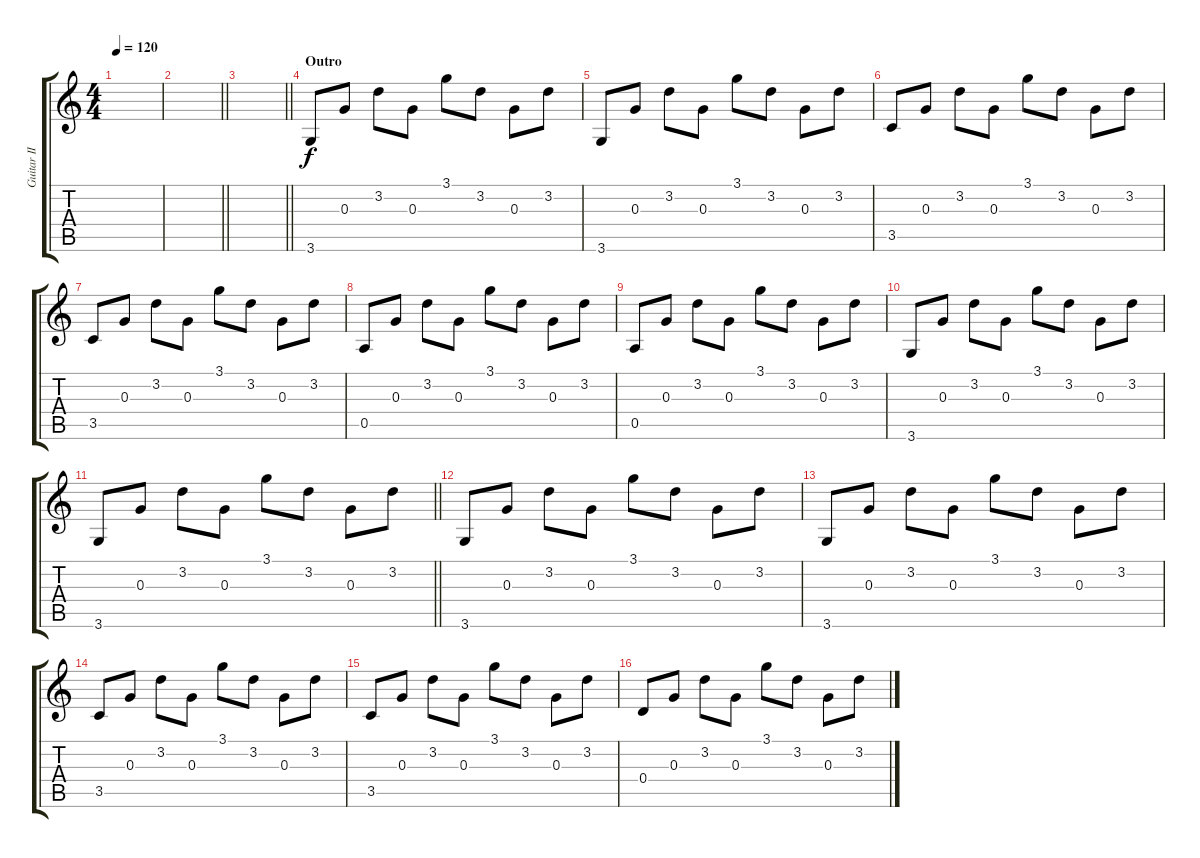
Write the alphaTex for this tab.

\track ("Guitar II" "Guitar II") {instrument acousticguitarnylon}
\staff {score tabs}
\tuning (E4 B3 G3 D3 A2 E2) {hide}
\ts (4 4)
\tempo 120
\clef g2
\ks c
|
\barLineRight lightlight
|
\barLineRight lightlight
|
\section ("" "Outro")
3.6.8 0.3.8 3.2.8 0.3.8 3.1.8 3.2.8 0.3.8 3.2.8 |
3.6.8 0.3.8 3.2.8 0.3.8 3.1.8 3.2.8 0.3.8 3.2.8 |
3.5.8 0.3.8 3.2.8 0.3.8 3.1.8 3.2.8 0.3.8 3.2.8 |
3.5.8 0.3.8 3.2.8 0.3.8 3.1.8 3.2.8 0.3.8 3.2.8 |
0.5.8 0.3.8 3.2.8 0.3.8 3.1.8 3.2.8 0.3.8 3.2.8 |
0.5.8 0.3.8 3.2.8 0.3.8 3.1.8 3.2.8 0.3.8 3.2.8 |
3.6.8 0.3.8 3.2.8 0.3.8 3.1.8 3.2.8 0.3.8 3.2.8 |
\barLineRight lightlight
3.6.8 0.3.8 3.2.8 0.3.8 3.1.8 3.2.8 0.3.8 3.2.8 |
3.6.8 0.3.8 3.2.8 0.3.8 3.1.8 3.2.8 0.3.8 3.2.8 |
3.6.8 0.3.8 3.2.8 0.3.8 3.1.8 3.2.8 0.3.8 3.2.8 |
3.5.8 0.3.8 3.2.8 0.3.8 3.1.8 3.2.8 0.3.8 3.2.8 |
3.5.8 0.3.8 3.2.8 0.3.8 3.1.8 3.2.8 0.3.8 3.2.8 |
0.4.8 0.3.8 3.2.8 0.3.8 3.1.8 3.2.8 0.3.8 3.2.8
